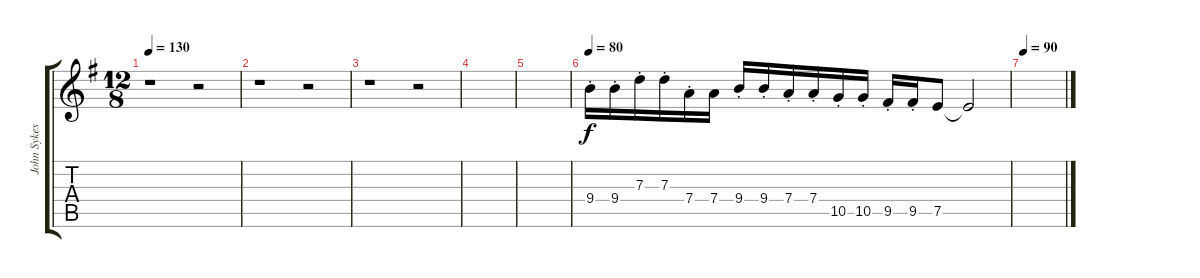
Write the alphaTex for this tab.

\track ("John Sykes(solo)" "John Sykes") {instrument distortionguitar}
\staff {score tabs}
\tuning (E4 B3 G3 D3 A2 E2) {hide}
\ts (12 8)
\tempo 130
\clef g2
\ks g
r.1{dy f} r.2 |
r.1 r.2 |
r.1 r.2 |
|
|
\tempo 80
9.4{st}.16{volume 11} 9.4{st}.16 7.3{st}.16 7.3{st}.16 7.4{st}.16 7.4.16 9.4{st}.16 9.4{st}.16 7.4{st}.16 7.4{st}.16 10.5{st}.16 10.5{st}.16 9.5{st}.16 9.5{st}.16 7.5.8 7.5{t}.2 |
\tempo 90
